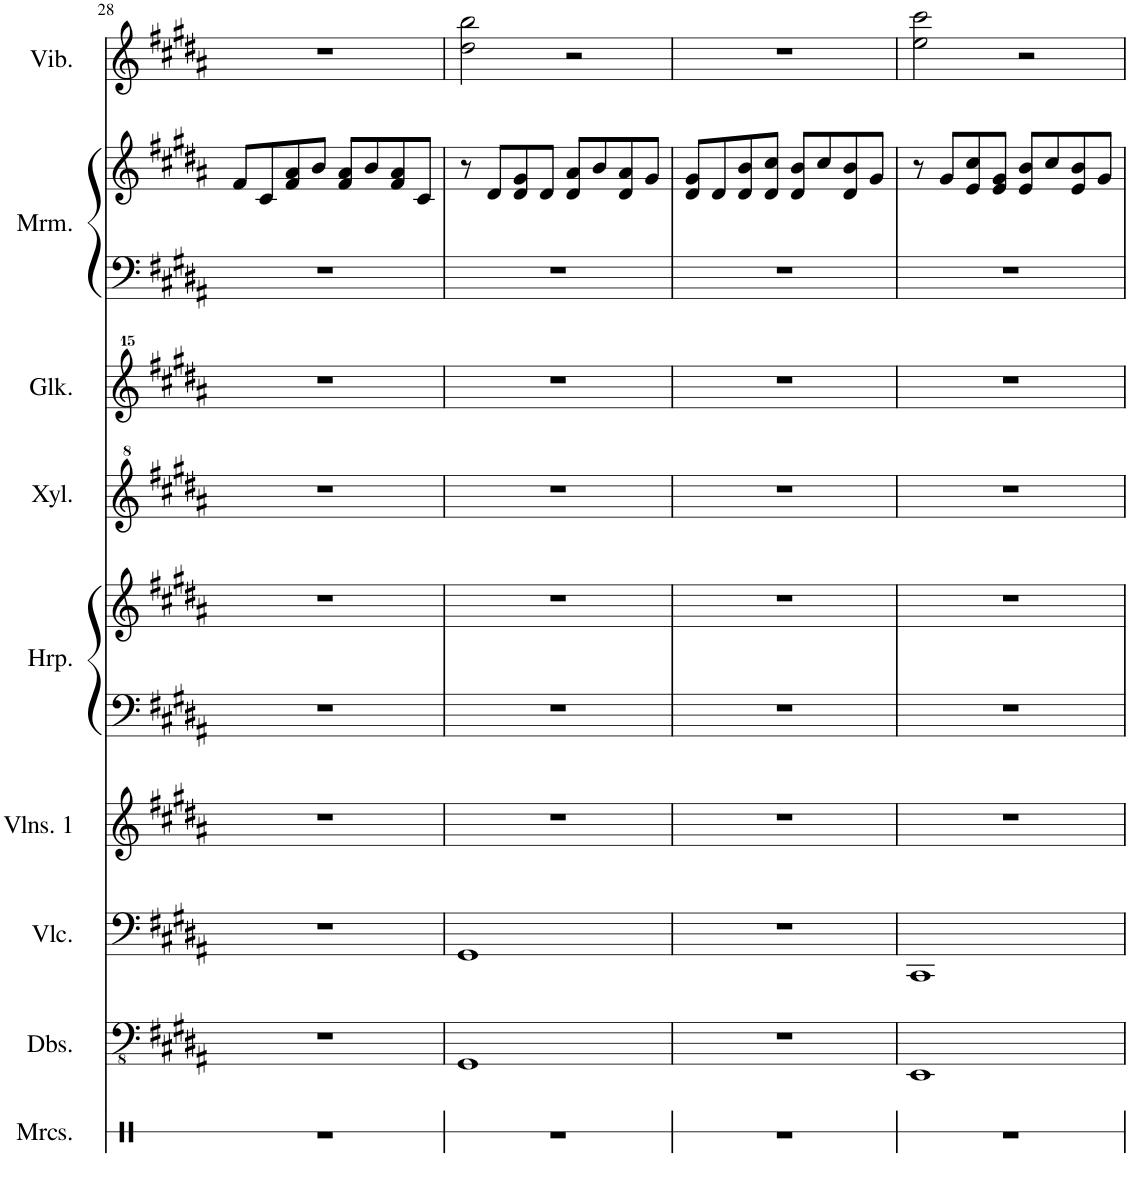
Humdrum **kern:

**kern	**kern	**kern	**kern	**kern	**kern	**kern	**kern	**kern	**kern	**kern
*part9	*part8	*part7	*part6	*part5	*part5	*part4	*part3	*part2	*part2	*part1
*staff11	*staff10	*staff9	*staff8	*staff7	*staff6	*staff5	*staff4	*staff3	*staff2	*staff1
*I"Maracas	*I"Double Basses	*I"Violoncello	*I"Violins 1	*I"Harp	*	*I"Xylophone	*I"Glockenspiel	*I"Marimba	*	*I"Vibraphone
*I'Mrcs.	*I'Dbs.	*I'Vlc.	*I'Vlns. 1	*I'Hrp.	*	*I'Xyl.	*I'Glk.	*I'Mrm.	*	*I'Vib.
!!LO:PB:g=z
*clefX	*clefFv4	*clefF4	*clefG2	*clefF4	*clefG2	*clefG^2	*clefG^^2	*clefF4	*clefG2	*clefG2
*k[]	*k[f#c#g#d#a#]	*k[f#c#g#d#a#]	*k[f#c#g#d#a#]	*k[f#c#g#d#a#]	*k[f#c#g#d#a#]	*k[f#c#g#d#a#]	*k[f#c#g#d#a#]	*k[f#c#g#d#a#]	*k[f#c#g#d#a#]	*k[f#c#g#d#a#]
*M4/4	*M4/4	*M4/4	*M4/4	*M4/4	*M4/4	*M4/4	*M4/4	*M4/4	*M4/4	*M4/4
=28	=28	=28	=28	=28	=28	=28	=28	=28	=28	=28
1r	1r	1r	1r	1r	1r	1r	1r	1r	8f#/L	1r
.	.	.	.	.	.	.	.	.	8c#/	.
.	.	.	.	.	.	.	.	.	8f#/ 8a#/	.
.	.	.	.	.	.	.	.	.	8b/J	.
.	.	.	.	.	.	.	.	.	8f#/ 8a#/L	.
.	.	.	.	.	.	.	.	.	8b/	.
.	.	.	.	.	.	.	.	.	8f#/ 8a#/	.
.	.	.	.	.	.	.	.	.	8c#/J	.
=29	=29	=29	=29	=29	=29	=29	=29	=29	=29	=29
1r	1GGG#	1GG#	1r	1r	1r	1r	1r	1r	8r	2dd#\ 2bb\
.	.	.	.	.	.	.	.	.	8d#/L	.
.	.	.	.	.	.	.	.	.	8d#/ 8g#/	.
.	.	.	.	.	.	.	.	.	8d#/J	.
.	.	.	.	.	.	.	.	.	8d#/ 8a#/L	2r
.	.	.	.	.	.	.	.	.	8b/	.
.	.	.	.	.	.	.	.	.	8d#/ 8a#/	.
.	.	.	.	.	.	.	.	.	8g#/J	.
=30	=30	=30	=30	=30	=30	=30	=30	=30	=30	=30
1r	1r	1r	1r	1r	1r	1r	1r	1r	8d#/ 8g#/L	1r
.	.	.	.	.	.	.	.	.	8d#/	.
.	.	.	.	.	.	.	.	.	8d#/ 8b/	.
.	.	.	.	.	.	.	.	.	8d#/ 8cc#/J	.
.	.	.	.	.	.	.	.	.	8d#/ 8b/L	.
.	.	.	.	.	.	.	.	.	8cc#/	.
.	.	.	.	.	.	.	.	.	8d#/ 8b/	.
.	.	.	.	.	.	.	.	.	8g#/J	.
=31	=31	=31	=31	=31	=31	=31	=31	=31	=31	=31
1r	1EEE	1CC#	1r	1r	1r	1r	1r	1r	8r	2ee\ 2ccc#\
.	.	.	.	.	.	.	.	.	8g#/L	.
.	.	.	.	.	.	.	.	.	8e/ 8cc#/	.
.	.	.	.	.	.	.	.	.	8e/ 8g#/J	.
.	.	.	.	.	.	.	.	.	8e/ 8b/L	2r
.	.	.	.	.	.	.	.	.	8cc#/	.
.	.	.	.	.	.	.	.	.	8e/ 8b/	.
.	.	.	.	.	.	.	.	.	8g#/J	.
=	=	=	=	=	=	=	=	=	=	=
*-	*-	*-	*-	*-	*-	*-	*-	*-	*-	*-
